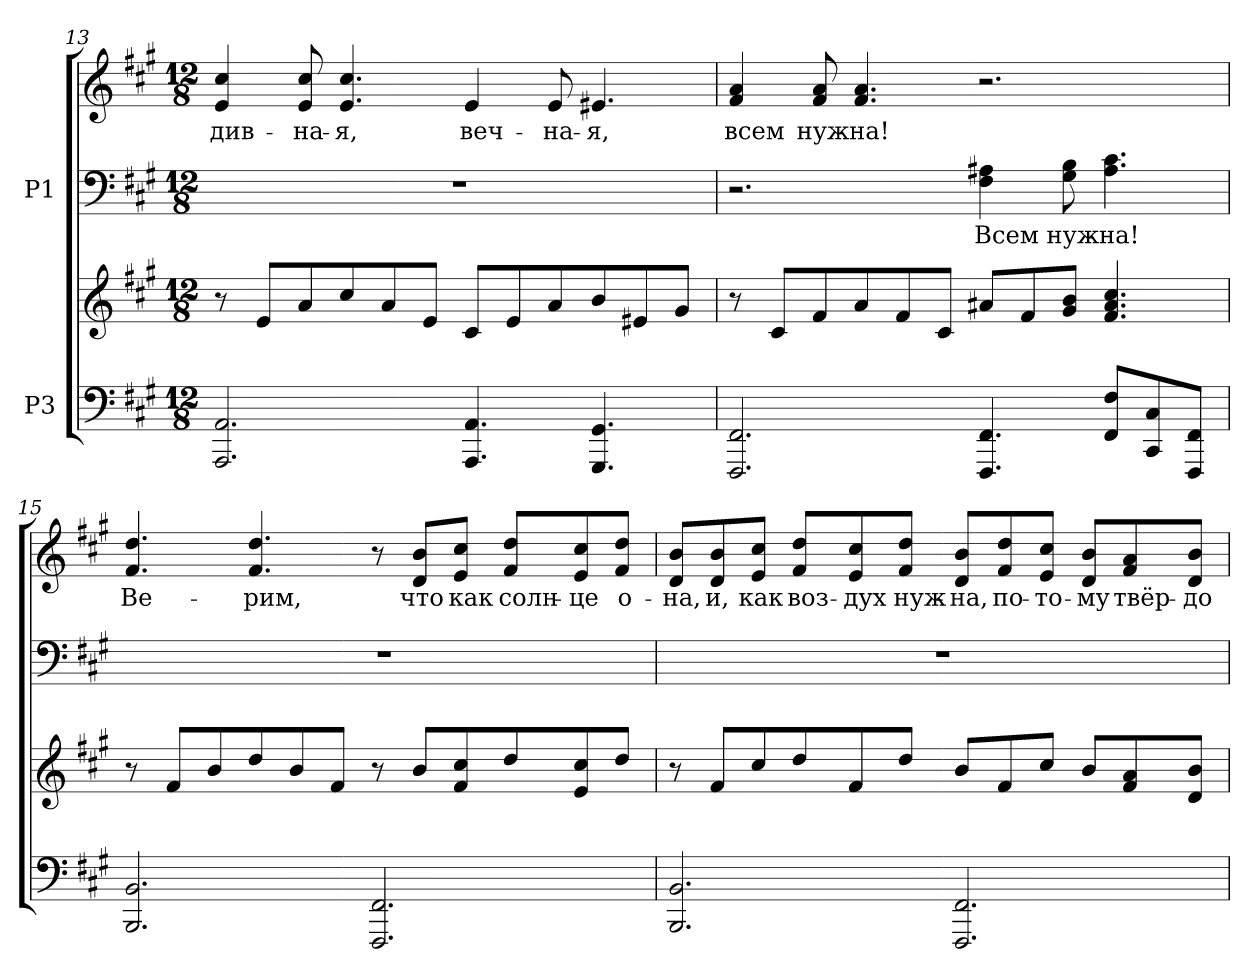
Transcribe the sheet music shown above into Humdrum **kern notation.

**kern	**kern	**kern	**text	**kern	**text
*part2	*part2	*part1	*part1	*part1	*part1
*staff4	*staff3	*staff2	*staff2	*staff1	*staff1
*I"P3	*	*I"P1	*	*	*
*clefF4	*clefG2	*clefF4	*	*clefG2	*
*k[f#c#g#]	*k[f#c#g#]	*k[f#c#g#]	*	*k[f#c#g#]	*
*A:	*A:	*A:	*	*A:	*
*M12/8	*M12/8	*M12/8	*	*M12/8	*
=13	=13	=13	=13	=13	=13
!	!	!LO:N:vis=1	!	!	!
!	!	!	!	!	!LO:LY:b:color=#000000
2.AAAi/ 2.AAi	8r	1.r	.	4ei/ 4cc#i	див-
.	8ei/L	.	.	.	.
!	!	!	!	!	!LO:LY:b:color=#000000
.	8ai/	.	.	8ei/ 8cc#i	-на-
!	!	!	!	!	!LO:LY:b:color=#000000
.	8cc#i/	.	.	4.ei/ 4.cc#i	-я,
.	8ai/	.	.	.	.
.	8ei/J	.	.	.	.
!	!	!	!	!	!LO:LY:b:color=#000000
4.AAAi/ 4.AAi	8c#i/L	.	.	4ei/	веч-
.	8ei/	.	.	.	.
!	!	!	!	!	!LO:LY:b:color=#000000
.	8ai/	.	.	8ei/	-на-
!	!	!	!	!	!LO:LY:b:color=#000000
4.GGG#i/ 4.GG#i	8bi/	.	.	4.e#Xi/	-я,
.	8e#Xi/	.	.	.	.
.	8g#i/J	.	.	.	.
!!LO:PB:g=z
=14	=14	=14	=14	=14	=14
!	!	!	!	!	!LO:LY:b:color=#000000
2.FFF#i/ 2.FF#i	8r	2.r	.	4f#i/ 4ai	всем
.	8c#i/L	.	.	.	.
!	!	!	!	!	!LO:LY:b:color=#000000
.	8f#i/	.	.	8f#i/ 8ai	нуж-
!	!	!	!	!	!LO:LY:b:color=#000000
.	8ai/	.	.	4.f#i/ 4.ai	-на!
.	8f#i/	.	.	.	.
.	8c#i/J	.	.	.	.
!	!	!	!LO:LY:a:color=#000000	!	!
4.FFF#i/ 4.FF#i	8a#Xi/L	4F#i\ 4A#Xi	Всем	2.r	.
.	8f#i/	.	.	.	.
!	!	!	!LO:LY:a:color=#000000	!	!
.	8g#i/ 8biJ	8G#i\ 8Bi	нуж-	.	.
!	!	!	!LO:LY:a:color=#000000	!	!
8FF#i/ 8F#iL	4.f#i/ 4.a#i 4.cc#i	4.A#i\ 4.c#i	-на!	.	.
8CC#i/ 8C#i	.	.	.	.	.
8FFF#i/ 8FF#iJ	.	.	.	.	.
=15	=15	=15	=15	=15	=15
!	!	!LO:N:vis=1	!	!	!
!	!	!	!	!	!LO:LY:b:color=#000000
2.BBBi/ 2.BBi	8r	1.r	.	4.f#i/ 4.ddi	Ве-
.	8f#i/L	.	.	.	.
.	8bi/	.	.	.	.
!	!	!	!	!	!LO:LY:b:color=#000000
.	8ddi/	.	.	4.f#i/ 4.ddi	-рим,
.	8bi/	.	.	.	.
.	8f#i/J	.	.	.	.
2.FFF#i/ 2.FF#i	8r	.	.	8r	.
!	!	!	!	!	!LO:LY:b:color=#000000
.	8bi/L	.	.	8di/ 8bi/L	что
!	!	!	!	!	!LO:LY:b:color=#000000
.	8f#i/ 8cc#i	.	.	8ei/ 8cc#i/J	как
!	!	!	!	!	!LO:LY:b:color=#000000
.	8ddi/	.	.	8f#i/ 8ddi/L	солн-
!	!	!	!	!	!LO:LY:b:color=#000000
.	8ei/ 8cc#i	.	.	8ei/ 8cc#i/	-це
!	!	!	!	!	!LO:LY:b:color=#000000
.	8ddi/J	.	.	8f#i/ 8ddi/J	о-
!!LO:LB:g=z
=16	=16	=16	=16	=16	=16
!	!	!LO:N:vis=1	!	!	!
!	!	!	!	!	!LO:LY:b:color=#000000
2.BBBi/ 2.BBi	8r	1.r	.	8di/ 8bi/L	-на,
!	!	!	!	!	!LO:LY:b:color=#000000
.	8f#i/L	.	.	8di/ 8bi/	и,
!	!	!	!	!	!LO:LY:b:color=#000000
.	8cc#i/	.	.	8ei/ 8cc#i/J	как
!	!	!	!	!	!LO:LY:b:color=#000000
.	8ddi/	.	.	8f#i/ 8ddi/L	воз-
!	!	!	!	!	!LO:LY:b:color=#000000
.	8f#i/	.	.	8ei/ 8cc#i/	-дух
!	!	!	!	!	!LO:LY:b:color=#000000
.	8ddi/J	.	.	8f#i/ 8ddi/J	нуж-
!	!	!	!	!	!LO:LY:b:color=#000000
2.FFF#i/ 2.FF#i	8bi/L	.	.	8di/ 8bi/L	-на,
!	!	!	!	!	!LO:LY:b:color=#000000
.	8f#i/	.	.	8f#i/ 8ddi/	по-
!	!	!	!	!	!LO:LY:b:color=#000000
.	8cc#i/J	.	.	8ei/ 8cc#i/J	-то-
!	!	!	!	!	!LO:LY:b:color=#000000
.	8bi/L	.	.	8di/ 8bi/L	-му
!	!	!	!	!	!LO:LY:b:color=#000000
.	8f#i/ 8ai	.	.	8f#i/ 8ai/	твёр-
!	!	!	!	!	!LO:LY:b:color=#000000
.	8di/ 8biJ	.	.	8di/ 8bi/J	-до
=	=	=	=	=	=
*-	*-	*-	*-	*-	*-
